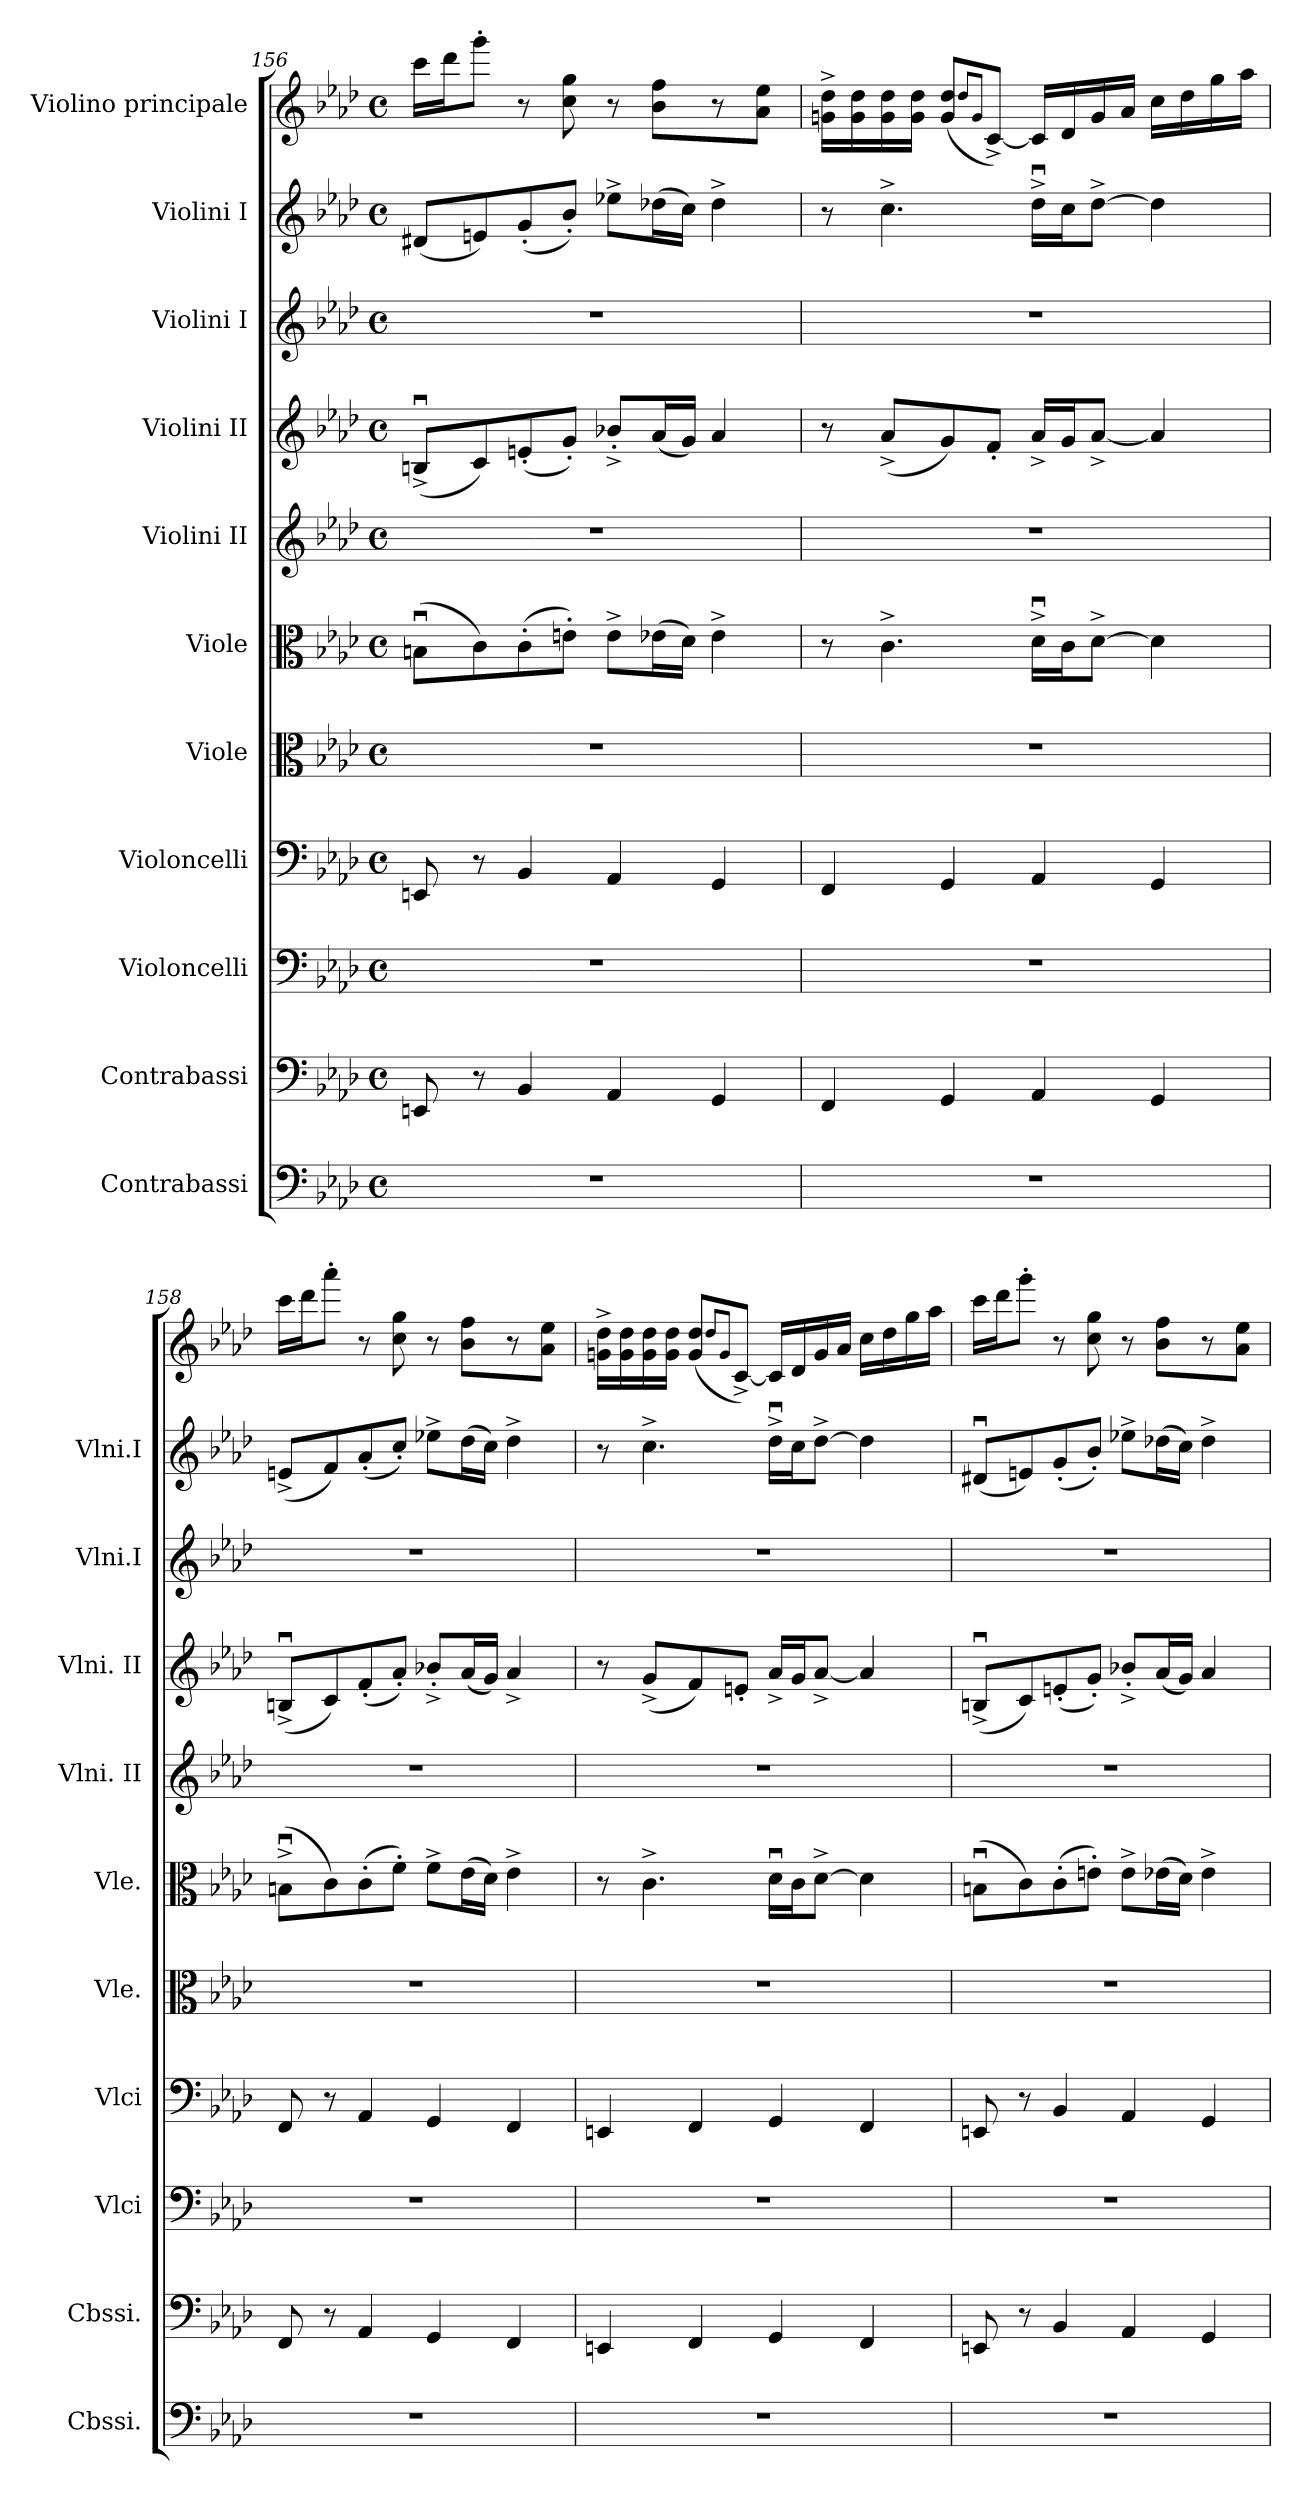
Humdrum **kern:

**kern	**kern	**kern	**kern	**kern	**kern	**kern	**kern	**kern	**kern	**kern
*part11	*part10	*part9	*part8	*part7	*part6	*part5	*part4	*part3	*part2	*part1
*staff11	*staff10	*staff9	*staff8	*staff7	*staff6	*staff5	*staff4	*staff3	*staff2	*staff1
*I"Contrabassi	*I"Contrabassi	*I"Violoncelli	*I"Violoncelli	*I"Viole	*I"Viole	*I"Violini II	*I"Violini II	*I"Violini I	*I"Violini I	*I"Violino principale
*I'Cbssi.	*I'Cbssi.	*I'Vlci	*I'Vlci	*I'Vle.	*I'Vle.	*I'Vlni. II	*I'Vlni. II	*I'Vlni.I	*I'Vlni.I	*
*clefF4	*clefF4	*clefF4	*clefF4	*clefC3	*clefC3	*clefG2	*clefG2	*clefG2	*clefG2	*clefG2
*ITrd7c12	*ITrd7c12	*	*	*	*	*	*	*	*	*
*k[b-e-a-d-]	*k[b-e-a-d-]	*k[b-e-a-d-]	*k[b-e-a-d-]	*k[b-e-a-d-]	*k[b-e-a-d-]	*k[b-e-a-d-]	*k[b-e-a-d-]	*k[b-e-a-d-]	*k[b-e-a-d-]	*k[b-e-a-d-]
*M4/4	*M4/4	*M4/4	*M4/4	*M4/4	*M4/4	*M4/4	*M4/4	*M4/4	*M4/4	*M4/4
*met(c)	*met(c)	*met(c)	*met(c)	*met(c)	*met(c)	*met(c)	*met(c)	*met(c)	*met(c)	*met(c)
=156	=156	=156	=156	=156	=156	=156	=156	=156	=156	=156
1r	8EEEn/	1r	8EEn/	1r	(>8Bnu\L	1r	(<8Bnu^/L	1r	(<8d#X/L	16ccc\LL
.	.	.	.	.	.	.	.	.	.	16ddd-\J
.	8r	.	8r	.	8c\)	.	8c/)	.	8en/)	8ggg'\J
.	4BBB-/	.	4BB-/	.	(>8c'\	.	(<8en'/	.	(<8g'/	8r
.	.	.	.	.	8en'\J)	.	8g'/J)	.	8b-'/J)	8cc\ 8gg\
.	4AAA-/	.	4AA-/	.	8e^\L	.	8b-X'^/L	.	8ee-X^\L	8r
.	.	.	.	.	(>16e-X\L	.	(<16a-/L	.	(>16dd-X\L	8b-\ 8ff\L
.	.	.	.	.	16d-\JJ)	.	16g/JJ)	.	16cc\JJ)	.
.	4GGG/	.	4GG/	.	4e-^\	.	4a-/	.	4dd-^\	8r
.	.	.	.	.	.	.	.	.	.	8a-\ 8ee-\J
!!LO:PB:g=z
=157	=157	=157	=157	=157	=157	=157	=157	=157	=157	=157
1r	4FFF/	1r	4FF/	1r	8r	1r	8r	1r	8r	16gn\^ 16dd-\^LL
.	.	.	.	.	.	.	.	.	.	16g\ 16dd-\
.	.	.	.	.	4.c^\	.	(<8a-^/L	.	4.cc^\	16g\ 16dd-\
.	.	.	.	.	.	.	.	.	.	16g\ 16dd-\JJ
.	4GGG/	.	4GG/	.	.	.	8g/)	.	.	(<8g/ 8dd-/L
.	.	.	.	.	.	.	.	.	.	8qdd-/L
.	.	.	.	.	.	.	.	.	.	8qg/J
.	.	.	.	.	.	.	8f'/J	.	.	[8c^/J)
.	4AAA-/	.	4AA-/	.	16d-u^\LL	.	16a-^/LL	.	16dd-u^\LL	16c/LL]
.	.	.	.	.	16c\J	.	16g/J	.	16cc\J	16d-/
.	.	.	.	.	[8d-^\J	.	[8a-^/J	.	[8dd-^\J	16g/
.	.	.	.	.	.	.	.	.	.	16a-/JJ
.	4GGG/	.	4GG/	.	4d-\]	.	4a-/]	.	4dd-\]	16cc\LL
.	.	.	.	.	.	.	.	.	.	16dd-\
.	.	.	.	.	.	.	.	.	.	16gg\
.	.	.	.	.	.	.	.	.	.	16aa-\JJ
=158	=158	=158	=158	=158	=158	=158	=158	=158	=158	=158
1r	8FFF/	1r	8FF/	1r	(>8Bnu^\L	1r	(<8Bnu^/L	1r	(<8en^/L	16ccc\LL
.	.	.	.	.	.	.	.	.	.	16ddd-\J
.	8r	.	8r	.	8c\)	.	8c/)	.	8f/)	8aaa-'\J
.	4AAA-/	.	4AA-/	.	(>8c'\	.	(<8f'/	.	(<8a-'/	8r
.	.	.	.	.	8f'\J)	.	8a-'/J)	.	8cc'/J)	8cc\ 8gg\
.	4GGG/	.	4GG/	.	8f^\L	.	8b-X'^/L	.	8ee-X^\L	8r
.	.	.	.	.	(>16e-\L	.	(<16a-/L	.	(>16dd-\L	8b-\ 8ff\L
.	.	.	.	.	16d-\JJ)	.	16g/JJ)	.	16cc\JJ)	.
.	4FFF/	.	4FF/	.	4e-^\	.	4a-^/	.	4dd-^\	8r
.	.	.	.	.	.	.	.	.	.	8a-\ 8ee-\J
=159	=159	=159	=159	=159	=159	=159	=159	=159	=159	=159
1r	4EEEn/	1r	4EEn/	1r	8r	1r	8r	1r	8r	16gn\^ 16dd-\^LL
.	.	.	.	.	.	.	.	.	.	16g\ 16dd-\
.	.	.	.	.	4.c^\	.	(<8g^/L	.	4.cc^\	16g\ 16dd-\
.	.	.	.	.	.	.	.	.	.	16g\ 16dd-\JJ
.	4FFF/	.	4FF/	.	.	.	8f/)	.	.	(<8g/ 8dd-/L
.	.	.	.	.	.	.	.	.	.	8qdd-/L
.	.	.	.	.	.	.	.	.	.	8qg/J
.	.	.	.	.	.	.	8en'/J	.	.	[8c^/J)
.	4GGG/	.	4GG/	.	16d-u\LL	.	16a-^/LL	.	16dd-u^\LL	16c/LL]
.	.	.	.	.	16c\J	.	16g/J	.	16cc\J	16d-/
.	.	.	.	.	[8d-^\J	.	[8a-^/J	.	[8dd-^\J	16g/
.	.	.	.	.	.	.	.	.	.	16a-/JJ
.	4FFF/	.	4FF/	.	4d-\]	.	4a-/]	.	4dd-\]	16cc\LL
.	.	.	.	.	.	.	.	.	.	16dd-\
.	.	.	.	.	.	.	.	.	.	16gg\
.	.	.	.	.	.	.	.	.	.	16aa-\JJ
=160	=160	=160	=160	=160	=160	=160	=160	=160	=160	=160
1r	8EEEn/	1r	8EEn/	1r	(>8Bnu\L	1r	(<8Bnu^/L	1r	(<8d#Xu/L	16ccc\LL
.	.	.	.	.	.	.	.	.	.	16ddd-\J
.	8r	.	8r	.	8c\)	.	8c/)	.	8en/)	8ggg'\J
.	4BBB-/	.	4BB-/	.	(>8c'\	.	(<8en'/	.	(<8g'/	8r
.	.	.	.	.	8en'\J)	.	8g'/J)	.	8b-'/J)	8cc\ 8gg\
.	4AAA-/	.	4AA-/	.	8e^\L	.	8b-X'^/L	.	8ee-X^\L	8r
.	.	.	.	.	(>16e-X\L	.	(<16a-/L	.	(>16dd-X\L	8b-\ 8ff\L
.	.	.	.	.	16d-\JJ)	.	16g/JJ)	.	16cc\JJ)	.
.	4GGG/	.	4GG/	.	4e-^\	.	4a-/	.	4dd-^\	8r
.	.	.	.	.	.	.	.	.	.	8a-\ 8ee-\J
=	=	=	=	=	=	=	=	=	=	=
*-	*-	*-	*-	*-	*-	*-	*-	*-	*-	*-
